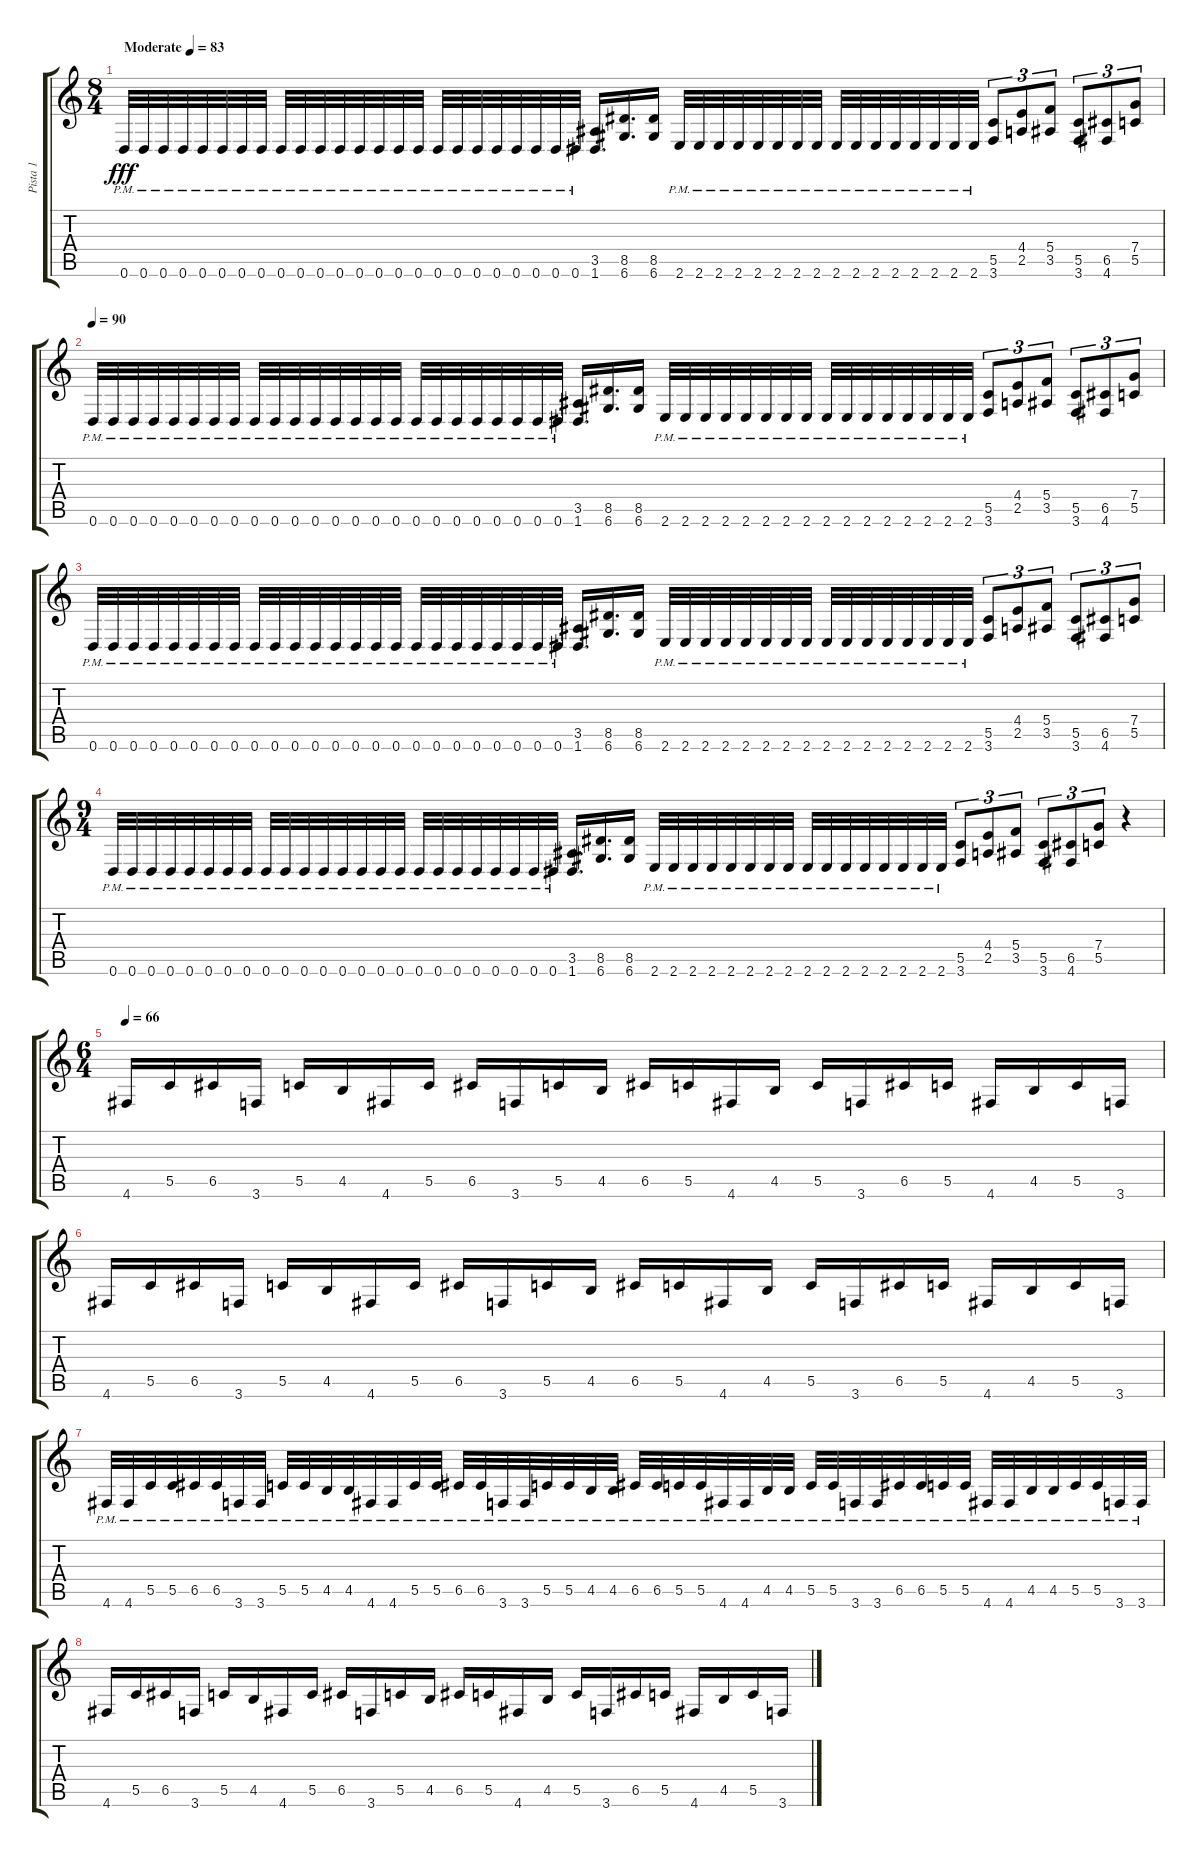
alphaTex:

\track ("Pista 1" "Pista 1") {instrument distortionguitar}
\staff {score tabs}
\tuning (D4 A3 F3 C3 G2 D2) {hide}
\ts (8 4)
\tempo (83 "Moderate")
\clef g2
\ks c
0.6{pm}.32{dy fff instrument distortionguitar} 0.6{pm}.32 0.6{pm}.32 0.6{pm}.32 0.6{pm}.32 0.6{pm}.32 0.6{pm}.32 0.6{pm}.32 0.6{pm}.32 0.6{pm}.32 0.6{pm}.32 0.6{pm}.32 0.6{pm}.32 0.6{pm}.32 0.6{pm}.32 0.6{pm}.32 0.6{pm}.32 0.6{pm}.32 0.6{pm}.32 0.6{pm}.32 0.6{pm}.32 0.6{pm}.32 0.6{pm}.32 0.6{pm}.32 (3.5 1.6).16{d} (8.5 6.6).16{d} (8.5 6.6).16 2.6{pm}.32 2.6{pm}.32 2.6{pm}.32 2.6{pm}.32 2.6{pm}.32 2.6{pm}.32 2.6{pm}.32 2.6{pm}.32 2.6{pm}.32 2.6{pm}.32 2.6{pm}.32 2.6{pm}.32 2.6{pm}.32 2.6{pm}.32 2.6{pm}.32 2.6{pm}.32 (5.5 3.6).8{tu (3 2)} (4.4 2.5).8{tu (3 2)} (5.4 3.5).8{tu (3 2)} (5.5 3.6).8{tu (3 2)} (6.5 4.6).8{tu (3 2)} (7.4 5.5).8{tu (3 2)} |
\tempo 90
0.6{pm}.32 0.6{pm}.32 0.6{pm}.32 0.6{pm}.32 0.6{pm}.32 0.6{pm}.32 0.6{pm}.32 0.6{pm}.32 0.6{pm}.32 0.6{pm}.32 0.6{pm}.32 0.6{pm}.32 0.6{pm}.32 0.6{pm}.32 0.6{pm}.32 0.6{pm}.32 0.6{pm}.32 0.6{pm}.32 0.6{pm}.32 0.6{pm}.32 0.6{pm}.32 0.6{pm}.32 0.6{pm}.32 0.6{pm}.32 (3.5 1.6).16{d} (8.5 6.6).16{d} (8.5 6.6).16 2.6{pm}.32 2.6{pm}.32 2.6{pm}.32 2.6{pm}.32 2.6{pm}.32 2.6{pm}.32 2.6{pm}.32 2.6{pm}.32 2.6{pm}.32 2.6{pm}.32 2.6{pm}.32 2.6{pm}.32 2.6{pm}.32 2.6{pm}.32 2.6{pm}.32 2.6{pm}.32 (5.5 3.6).8{tu (3 2)} (4.4 2.5).8{tu (3 2)} (5.4 3.5).8{tu (3 2)} (5.5 3.6).8{tu (3 2)} (6.5 4.6).8{tu (3 2)} (7.4 5.5).8{tu (3 2)} |
0.6{pm}.32 0.6{pm}.32 0.6{pm}.32 0.6{pm}.32 0.6{pm}.32 0.6{pm}.32 0.6{pm}.32 0.6{pm}.32 0.6{pm}.32 0.6{pm}.32 0.6{pm}.32 0.6{pm}.32 0.6{pm}.32 0.6{pm}.32 0.6{pm}.32 0.6{pm}.32 0.6{pm}.32 0.6{pm}.32 0.6{pm}.32 0.6{pm}.32 0.6{pm}.32 0.6{pm}.32 0.6{pm}.32 0.6{pm}.32 (3.5 1.6).16{d} (8.5 6.6).16{d} (8.5 6.6).16 2.6{pm}.32 2.6{pm}.32 2.6{pm}.32 2.6{pm}.32 2.6{pm}.32 2.6{pm}.32 2.6{pm}.32 2.6{pm}.32 2.6{pm}.32 2.6{pm}.32 2.6{pm}.32 2.6{pm}.32 2.6{pm}.32 2.6{pm}.32 2.6{pm}.32 2.6{pm}.32 (5.5 3.6).8{tu (3 2)} (4.4 2.5).8{tu (3 2)} (5.4 3.5).8{tu (3 2)} (5.5 3.6).8{tu (3 2)} (6.5 4.6).8{tu (3 2)} (7.4 5.5).8{tu (3 2)} |
\ts (9 4)
0.6{pm}.32 0.6{pm}.32 0.6{pm}.32 0.6{pm}.32 0.6{pm}.32 0.6{pm}.32 0.6{pm}.32 0.6{pm}.32 0.6{pm}.32 0.6{pm}.32 0.6{pm}.32 0.6{pm}.32 0.6{pm}.32 0.6{pm}.32 0.6{pm}.32 0.6{pm}.32 0.6{pm}.32 0.6{pm}.32 0.6{pm}.32 0.6{pm}.32 0.6{pm}.32 0.6{pm}.32 0.6{pm}.32 0.6{pm}.32 (3.5 1.6).16{d} (8.5 6.6).16{d} (8.5 6.6).16 2.6{pm}.32 2.6{pm}.32 2.6{pm}.32 2.6{pm}.32 2.6{pm}.32 2.6{pm}.32 2.6{pm}.32 2.6{pm}.32 2.6{pm}.32 2.6{pm}.32 2.6{pm}.32 2.6{pm}.32 2.6{pm}.32 2.6{pm}.32 2.6{pm}.32 2.6{pm}.32 (5.5 3.6).8{tu (3 2)} (4.4 2.5).8{tu (3 2)} (5.4 3.5).8{tu (3 2)} (5.5 3.6).8{tu (3 2)} (6.5 4.6).8{tu (3 2)} (7.4 5.5).8{tu (3 2)} r.4 |
\ts (6 4)
\tempo 66
4.6.16 5.5.16 6.5.16 3.6.16 5.5.16 4.5.16 4.6.16 5.5.16 6.5.16 3.6.16 5.5.16 4.5.16 6.5.16 5.5.16 4.6.16 4.5.16 5.5.16 3.6.16 6.5.16 5.5.16 4.6.16 4.5.16 5.5.16 3.6.16 |
4.6.16 5.5.16 6.5.16 3.6.16 5.5.16 4.5.16 4.6.16 5.5.16 6.5.16 3.6.16 5.5.16 4.5.16 6.5.16 5.5.16 4.6.16 4.5.16 5.5.16 3.6.16 6.5.16 5.5.16 4.6.16 4.5.16 5.5.16 3.6.16 |
4.6{pm}.32 4.6{pm}.32 5.5{pm}.32 5.5{pm}.32 6.5{pm}.32 6.5{pm}.32 3.6{pm}.32 3.6{pm}.32 5.5{pm}.32 5.5{pm}.32 4.5{pm}.32 4.5{pm}.32 4.6{pm}.32 4.6{pm}.32 5.5{pm}.32 5.5{pm}.32 6.5{pm}.32 6.5{pm}.32 3.6{pm}.32 3.6{pm}.32 5.5{pm}.32 5.5{pm}.32 4.5{pm}.32 4.5{pm}.32 6.5{pm}.32 6.5{pm}.32 5.5{pm}.32 5.5{pm}.32 4.6{pm}.32 4.6{pm}.32 4.5{pm}.32 4.5{pm}.32 5.5{pm}.32 5.5{pm}.32 3.6{pm}.32 3.6{pm}.32 6.5{pm}.32 6.5{pm}.32 5.5{pm}.32 5.5{pm}.32 4.6{pm}.32 4.6{pm}.32 4.5{pm}.32 4.5{pm}.32 5.5{pm}.32 5.5{pm}.32 3.6{pm}.32 3.6{pm}.32 |
4.6.16 5.5.16 6.5.16 3.6.16 5.5.16 4.5.16 4.6.16 5.5.16 6.5.16 3.6.16 5.5.16 4.5.16 6.5.16 5.5.16 4.6.16 4.5.16 5.5.16 3.6.16 6.5.16 5.5.16 4.6.16 4.5.16 5.5.16 3.6.16
